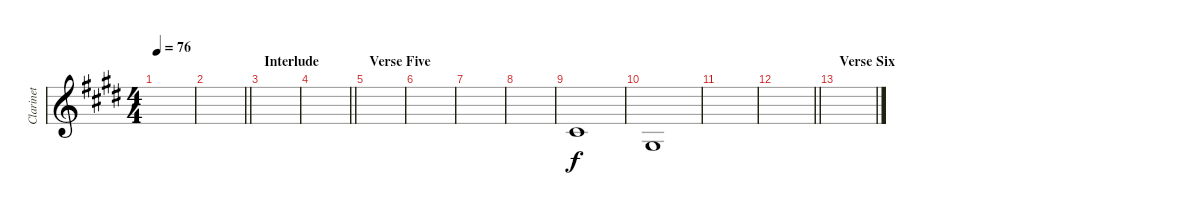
\track ("Clarinet" "Clarinet") {instrument clarinet}
\staff {score}
\tuning (E4 B3 G3 D3 A2 E2) {hide}
\ts (4 4)
\tempo 76
\clef g2
\ks e
|
\barLineRight lightlight
|
\section ("" "Interlude")
|
\barLineRight lightlight
|
\section ("" "Verse Five")
|
|
|
|
6.3.1 |
6.4.1 |
|
\barLineRight lightlight
|
\section ("" "Verse Six")
